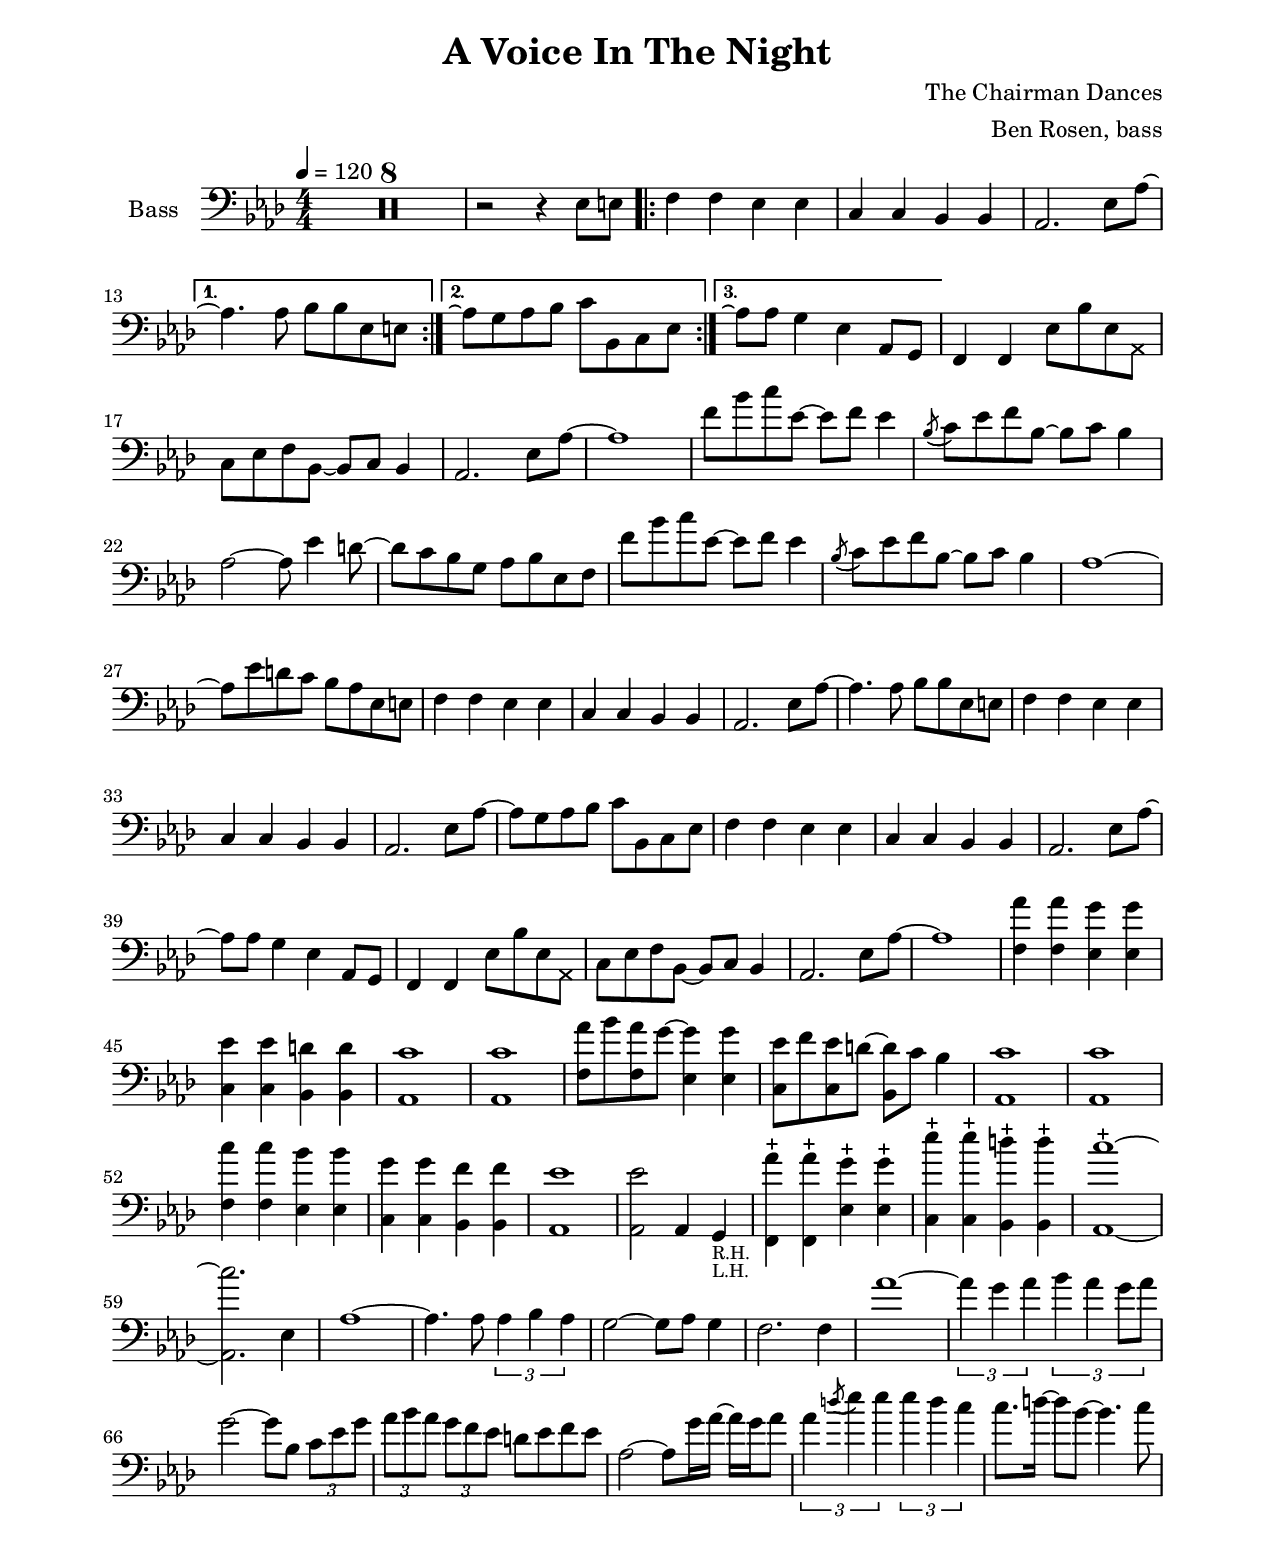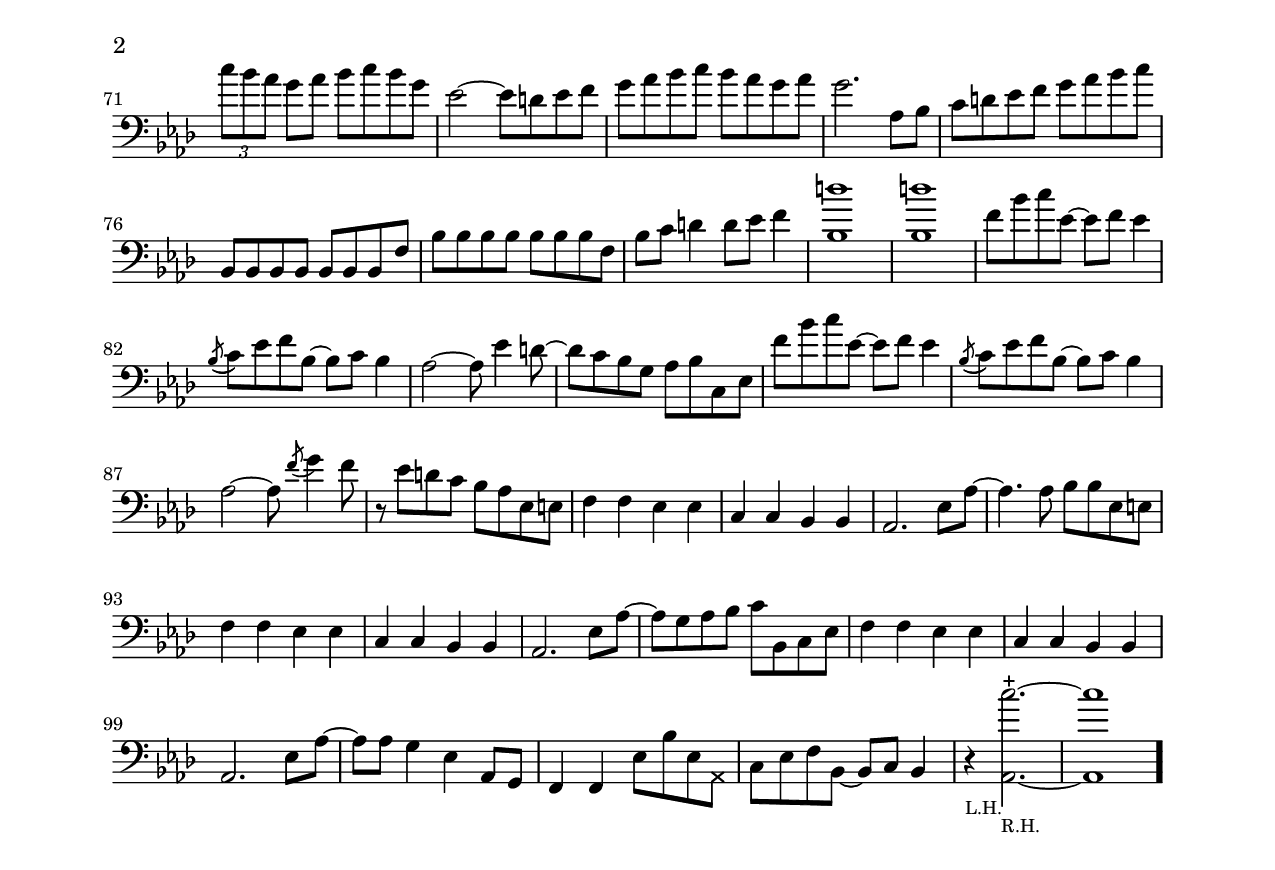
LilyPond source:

\version "2.24.0"

\include "settings.ily"

\header {
  title = "A Voice In The Night"
  composer = "The Chairman Dances"
  arranger = "Ben Rosen, bass"
}

music = \relative c {
  \clef "bass"
  \tempo 4 = 120
  \key af \major

  | R1 * 8

  | r2 r4 ef8 e

  \repeat volta 3 {
    | f4 f ef ef
    | c4 c bf bf
    | af2. ef'8 af ~

    \alternative {
      \volta 1 {
        | af4. af8 bf bf ef, e
      }

      \volta 2 {
        | af8 \repeatTie g af bf c bf, c ef
      }

      \volta 3 {
        | af8 \repeatTie af g4 ef af,8 g
      }
    }
  }

  | f4 f4 ef'8 bf'8 ef,8
    \once \override NoteHead.style = #'cross af,8
  | c8 ef8 f8 bf,8 ~ bf8 c8 bf4
  | af2. ef'8 af8 ~
  | af1

  | f'8 bf8 c8 ef,8 ~ ef8 f8 ef4
  | \acciaccatura { bf8 ( } c8 ) ef8 f8 bf,8 ~ bf8 c8 bf4
  | af2 ~ af8 ef'4 d8 ~
  | d8 c8 bf8 g8 af8 bf8 ef,8 f8

  | f'8 bf8 c8 ef,8 ~ ef8 f8 ef4
  | \acciaccatura { bf8 ( } c8 ) ef8 f8 bf,8 ~ bf8 c8 bf4
  | af1 ~
  | af8 ef'8 d8 c8 bf8 af8 ef8 e8

  f4 f4 ef4 ef4
  c4 c4 bf4 bf4
  af2. ef'8 af8 ~
  af4. af8 bf8 bf8 ef,8 e8
  f4 f4 ef4 ef4
  c4 c4 bf4 bf4
  af2. ef'8 af8 ~
  af8 g8 af8 bf8 c8 bf,8 c8 ef8
  f4 f4 ef4 ef4
  c4 c4 bf4 bf4
  af2. ef'8 af8 ~
  af8 af8 g4 ef4 af,8 g8
  f4 f4 ef'8 bf'8 ef,8 \once \override NoteHead.style = #'cross af,8
  c8 ef8 f8 bf,8 ~ bf8 c8 bf4
  af2. ef'8 af8 ~
  af1
  <f af'>4 <f af'>4 <ef g'>4 <ef g'>4
  <c ef'>4 <c ef'>4 <bf d'>4 <bf d'>4
  <af c'>1
  <af c'>1
  <f' af'>8 bf'8 <f, af'>8 g'8 ~ <ef, g'>4 <ef g'>4
  <c ef'>8 f'8 <c, ef'>8 d'8 ~ <bf, d'>8 c'8 bf4
  <af, c'>1
  <af c'>1
  <f' c''>4 <f c''>4 <ef bf''>4 <ef bf''>4
  <c g''>4 <c g''>4 <bf f''>4 <bf f''>4
  <af ef''>1
  <af ef''>2 af4 g4 _\markup{ \tiny {R.H.} } _\markup{ \tiny {L.H.} }

  <f af''>4 -+ <f af''>4 -+ <ef' g'>4 -+ <ef g'>4 -+
  <c ef''>4 -+ <c ef''>4 -+ <bf d''>4 -+ <bf d''>4 -+
  <af c''>1 ~ -+ ~
  <af c''>2. ef'4
  af1 ~
  af4. af8 \times 2/3 {
    af4 bf4 af4 }

  g2 ~ g8 af8 g4
  f2. f4
  af'1 ~
  \times 2/3  {
    af4 g4 af4 }
  \times 2/3  {
    bf4 af4 g8 af8 }

  g2 ~ g8 bf,8 \once \omit TupletBracket
  \times 2/3  {
    c8 ef8 g8 }

  \once \omit TupletBracket
  \times 2/3  {
    af8 bf8 af8 }
  \once \omit TupletBracket
  \times 2/3  {
    g8 f8 ef8 }
  d8 ef8 f8 ef8
  af,2 ~ af8 g'16 af16 ~ af16 g16 af8
  \times 2/3  {
    af4 \acciaccatura { d8*3/2 ( } ef4 ) ef4 }
  \times 2/3  {
    ef4 d4 c4 }

  c8. d16 ~ d8 bf8 ~ bf4. c8
  \once \omit TupletBracket
  \times 2/3  {
    c8 bf8 af8 }
  g8 af8 bf8 c8 bf8 g8
  ef2 ~ ef8 d8 ef8 f8
  g8 af8 bf8 c8 bf8 af8 g8 af8
  g2. af,8 bf8
  c8 d8 ef8 f8 g8 af8 bf8 c8
  bf,,8 bf8 bf8 bf8 bf8 bf8 bf8 f'8
  bf8 bf8 bf8 bf8 bf8 bf8 bf8 f8
  bf8 c8 d4 d8 ef8 f4
  <bf, d'>1
  <bf d'>1
  f'8 bf8 c8 ef,8 ~ ef8 f8 ef4
  \acciaccatura { bf8 ( } c8 ) ef8 f8 bf,8 ~ bf8 c8 bf4
  af2 ~ af8 ef'4 d8 ~
  d8 c8 bf8 g8 af8 bf8 c,8 ef8
  f'8 bf8 c8 ef,8 ~ ef8 f8 ef4
  \acciaccatura { bf8 ( } c8 ) ef8 f8 bf,8 ~ bf8 c8 bf4
  af2 ~ af8 \acciaccatura { f'8 } g4 f8
  r8 ef8 d8 c8 bf8 af8 ef8 e8
  f4 f4 ef4 ef4
  c4 c4 bf4 bf4
  af2. ef'8 af8 ~
  af4. af8 bf8 bf8 ef,8 e8
  f4 f4 ef4 ef4
  c4 c4 bf4 bf4
  af2. ef'8 af8 ~
  af8 g8 af8 bf8 c8 bf,8 c8 ef8
  f4 f4 ef4 ef4
  c4 c4 bf4 bf4
  af2. ef'8 af8 ~
  af8 af8 g4 ef4 af,8 g8
  f4 f4 ef'8 bf'8 ef,8 \once \override NoteHead.style = #'cross af,8
  c8 ef8 f8 bf,8 ~ bf8 c8 bf4
  r4 _\markup{ \tiny {L.H.} } <af c''>2. ~ -+ ~ _\markup{ \tiny {R.H.}
                                                        }
  <af c''>1 \bar "."
}

\score {
  \new Staff \with {
    instrumentName = "Bass"
    \numericTimeSignature
  } {
    \compressMMRests
    \music
  }
}
